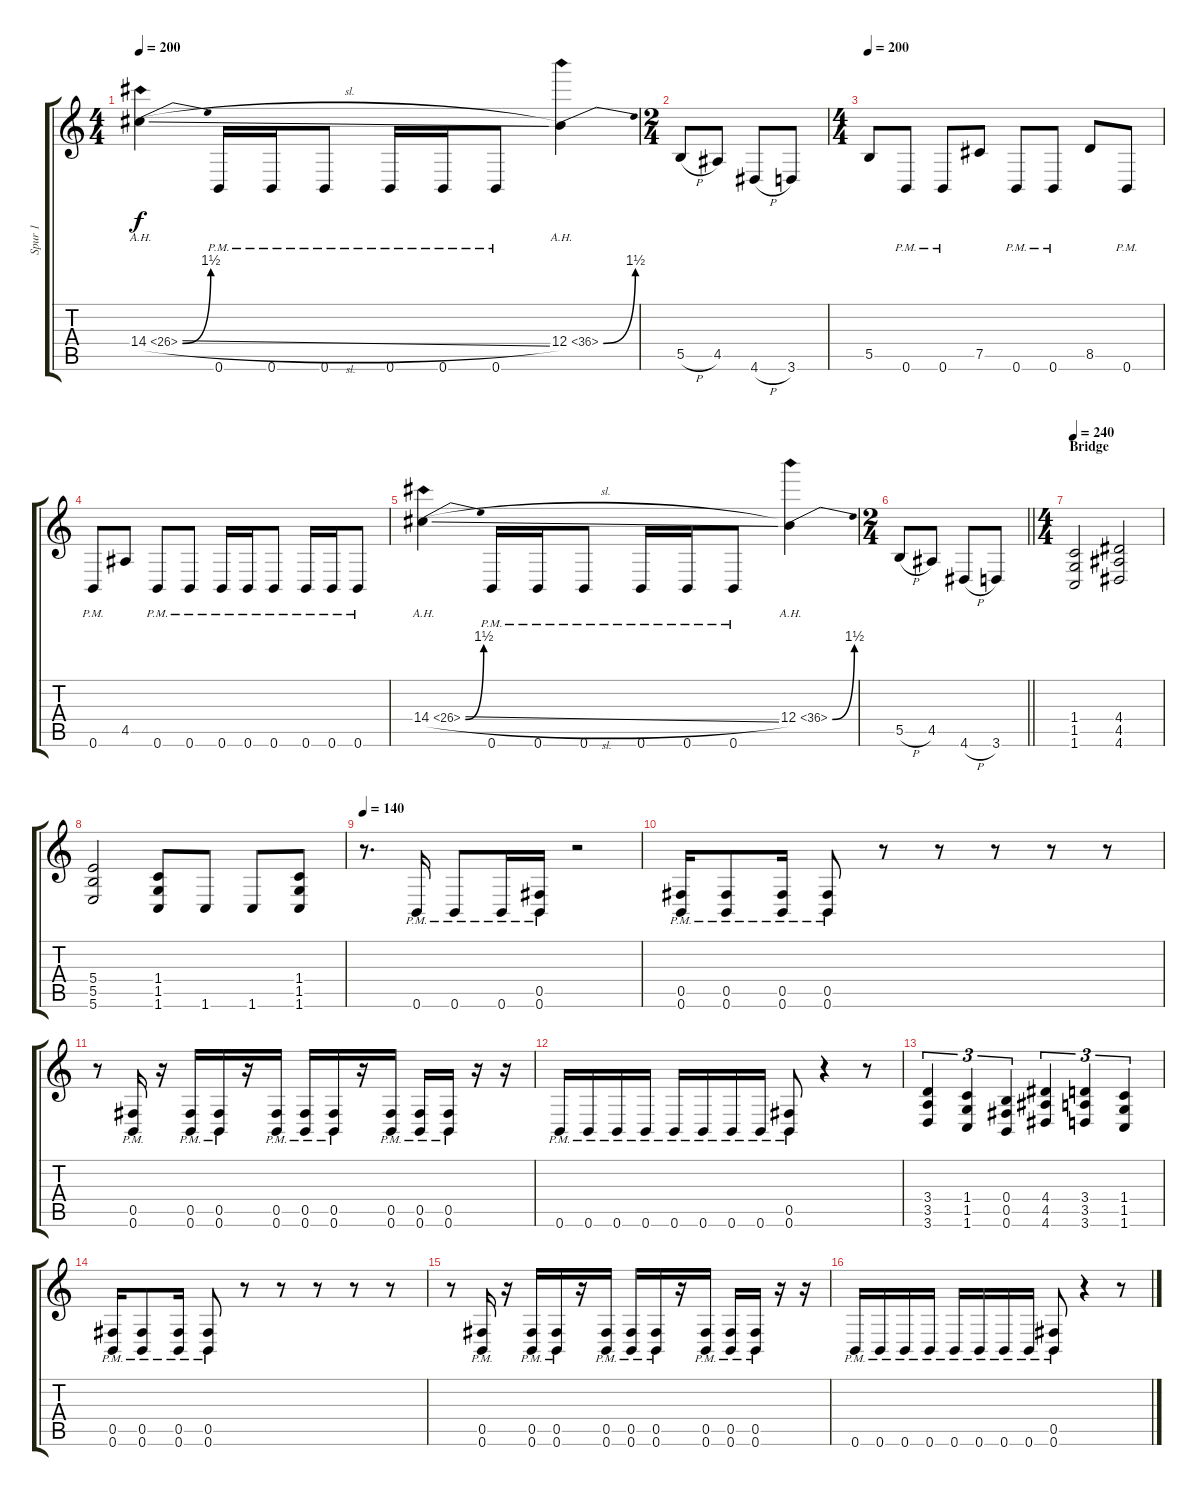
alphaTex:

\track ("Spur 1" "Spur 1") {instrument distortionguitar}
\staff {score tabs}
\tuning (Db4 Ab3 E3 B2 Gb2 B1) {hide}
\ts (4 4)
\tempo 200
\clef g2
\ks c
14.4{be (bend 0 0 60 6) ah 12 sl}.4{dy f} 0.6{pm}.16 0.6{pm}.16 0.6{pm}.8 0.6{pm}.16 0.6{pm}.16 0.6{pm}.8 12.4{be (bend 0 0 60 6) ah 24}.4 |
\ts (2 4)
5.5{h}.8 4.5.8 4.6{h}.8 3.6.8 |
\ts (4 4)
\tempo 200
5.5.8 0.6{pm}.8 0.6{pm}.8 7.5.8 0.6{pm}.8 0.6{pm}.8 8.5.8 0.6{pm}.8 |
0.6{pm}.8 4.5.8 0.6{pm}.8 0.6{pm}.8 0.6{pm}.16 0.6{pm}.16 0.6{pm}.8 0.6{pm}.16 0.6{pm}.16 0.6{pm}.8 |
14.4{be (bend 0 0 60 6) ah 12 sl}.4 0.6{pm}.16 0.6{pm}.16 0.6{pm}.8 0.6{pm}.16 0.6{pm}.16 0.6{pm}.8 12.4{be (bend 0 0 60 6) ah 24}.4 |
\ts (2 4)
\barLineRight lightlight
5.5{h}.8 4.5.8 4.6{h}.8 3.6.8 |
\ts (4 4)
\section ("" "Bridge")
\tempo 230
\tempo 240
(1.4 1.5 1.6).2 (4.4 4.5 4.6).2 |
(5.4 5.5 5.6).2 (1.4 1.5 1.6).8 1.6.8 1.6.8 (1.4 1.5 1.6).8 |
\tempo 140
r.8{d} 0.6{pm}.16 0.6{pm}.8 0.6{pm}.16 (0.5{pm} 0.6{pm}).16 r.2 |
(0.5{pm} 0.6{pm}).16 (0.5{pm} 0.6{pm}).8 (0.5{pm} 0.6{pm}).16 (0.5{pm} 0.6{pm}).8 r.8 r.8 r.8 r.8 r.8 |
r.8 (0.5{pm} 0.6{pm}).16 r.16 (0.5{pm} 0.6{pm}).16 (0.5{pm} 0.6{pm}).16 r.16 (0.5{pm} 0.6{pm}).16 (0.5{pm} 0.6{pm}).16 (0.5{pm} 0.6{pm}).16 r.16 (0.5{pm} 0.6{pm}).16 (0.5{pm} 0.6{pm}).16 (0.5{pm} 0.6{pm}).16 r.16 r.16 |
0.6{pm}.16 0.6{pm}.16 0.6{pm}.16 0.6{pm}.16 0.6{pm}.16 0.6{pm}.16 0.6{pm}.16 0.6{pm}.16 (0.5{pm} 0.6{pm}).8 r.4 r.8 |
(3.4 3.5 3.6).4{tu (3 2)} (1.4 1.5 1.6).4{tu (3 2)} (0.4 0.5 0.6).4{tu (3 2)} (4.4 4.5 4.6).4{tu (3 2)} (3.4 3.5 3.6).4{tu (3 2)} (1.4 1.5 1.6).4{tu (3 2)} |
(0.5{pm} 0.6{pm}).16 (0.5{pm} 0.6{pm}).8 (0.5{pm} 0.6{pm}).16 (0.5{pm} 0.6{pm}).8 r.8 r.8 r.8 r.8 r.8 |
r.8 (0.5{pm} 0.6{pm}).16 r.16 (0.5{pm} 0.6{pm}).16 (0.5{pm} 0.6{pm}).16 r.16 (0.5{pm} 0.6{pm}).16 (0.5{pm} 0.6{pm}).16 (0.5{pm} 0.6{pm}).16 r.16 (0.5{pm} 0.6{pm}).16 (0.5{pm} 0.6{pm}).16 (0.5{pm} 0.6{pm}).16 r.16 r.16 |
0.6{pm}.16 0.6{pm}.16 0.6{pm}.16 0.6{pm}.16 0.6{pm}.16 0.6{pm}.16 0.6{pm}.16 0.6{pm}.16 (0.5{pm} 0.6{pm}).8 r.4 r.8
